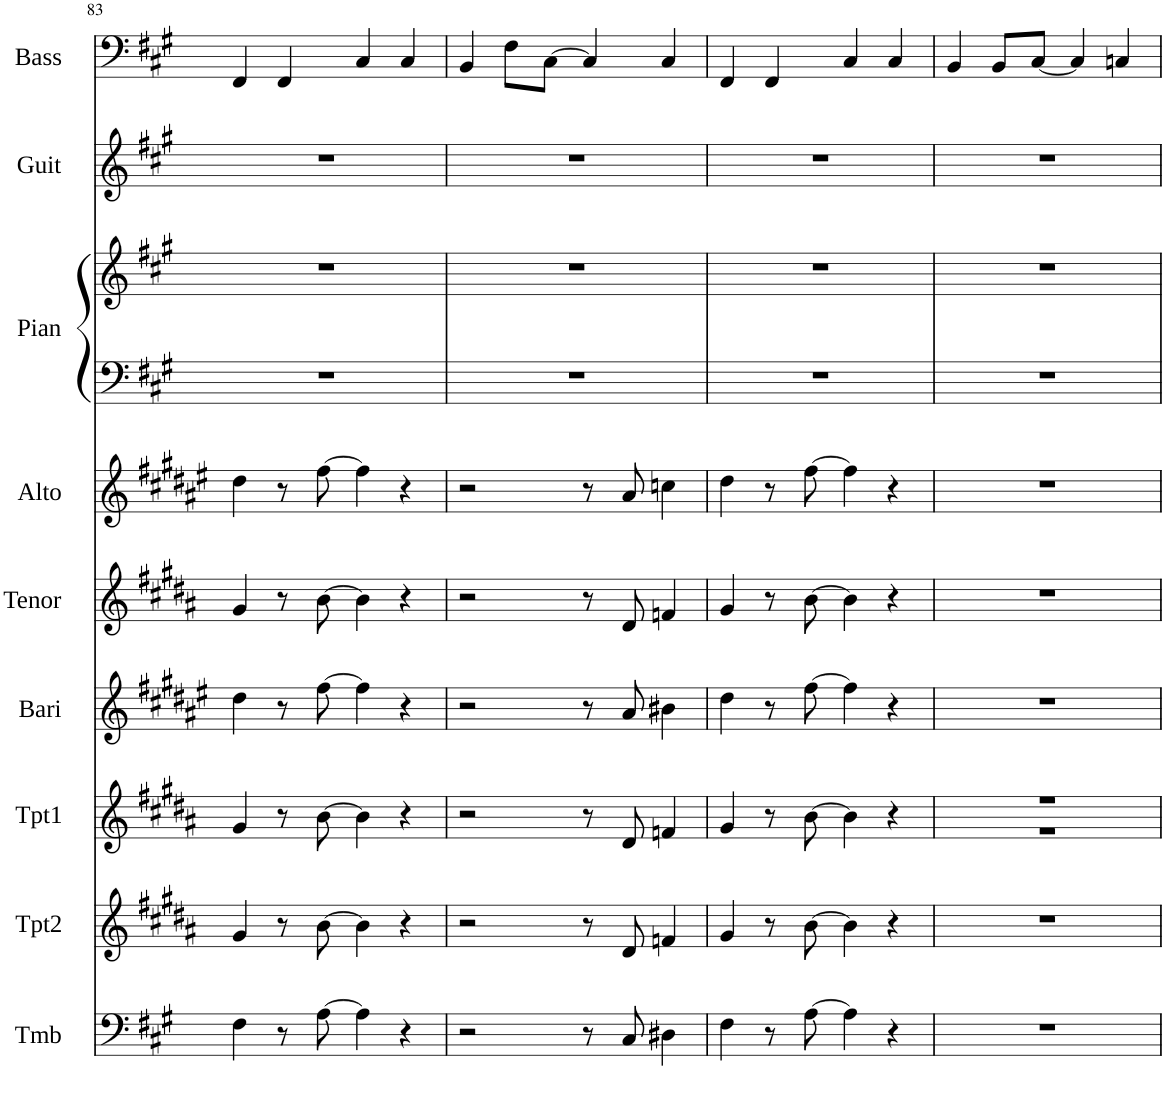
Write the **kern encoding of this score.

**kern	**kern	**kern	**kern	**kern	**kern	**kern	**kern	**kern	**kern
*part9	*part8	*part7	*part6	*part5	*part4	*part3	*part3	*part2	*part1
*staff10	*staff9	*staff8	*staff7	*staff6	*staff5	*staff4	*staff3	*staff2	*staff1
*I"Trombone	*I"Trumpet 2	*I"Trumpet 1	*I"Baritone Sax	*I"Tenor Sax	*I"Alto Sax	*I"Piano	*	*I"Guitar	*I"Bass
*I'Tmb	*I'Tpt2	*I'Tpt1	*I'Bari	*I'Tenor	*I'Alto	*I'Pian	*	*I'Guit	*I'Bass
!!LO:PB:g=z
*clefF4	*clefG2	*clefG2	*clefG2	*clefG2	*clefG2	*clefF4	*clefG2	*clefG2	*clefF4
*	*Trd8c14	*Trd8c14	*Trd-2c-3	*Trd1c2	*Trd5c9	*	*	*	*
*k[f#c#g#]	*k[f#c#g#d#a#]	*k[f#c#g#d#a#]	*k[f#c#g#d#a#e#]	*k[f#c#g#d#a#]	*k[f#c#g#d#a#e#]	*k[f#c#g#]	*k[f#c#g#]	*k[f#c#g#]	*k[f#c#g#]
*M4/4	*M4/4	*M4/4	*M4/4	*M4/4	*M4/4	*M4/4	*M4/4	*M4/4	*M4/4
=83	=83	=83	=83	=83	=83	=83	=83	=83	=83
4F#\	4g#/	4g#/	4dd#\	4g#/	4dd#\	1r	1r	1r	4FF#/
8r	8r	8r	8r	8r	8r	.	.	.	4FF#/
[8A\	[8b\	[8b\	[8ff#\	[8b\	[8ff#\	.	.	.	.
4A\]	4b\]	4b\]	4ff#\]	4b\]	4ff#\]	.	.	.	4C#/
4r	4r	4r	4r	4r	4r	.	.	.	4C#/
=84	=84	=84	=84	=84	=84	=84	=84	=84	=84
2r	2r	2r	2r	2r	2r	1r	1r	1r	4BB/
.	.	.	.	.	.	.	.	.	8F#\L
.	.	.	.	.	.	.	.	.	[8C#\J
8r	8r	8r	8r	8r	8r	.	.	.	4C#/]
8C#/	8d#/	8d#/	8a#/	8d#/	8a#/	.	.	.	.
4D#X\	4fn/	4fn/	4b#X\	4fn/	4ccn\	.	.	.	4C#/
=85	=85	=85	=85	=85	=85	=85	=85	=85	=85
4F#\	4g#/	4g#/	4dd#\	4g#/	4dd#\	1r	1r	1r	4FF#/
8r	8r	8r	8r	8r	8r	.	.	.	4FF#/
[8A\	[8b\	[8b\	[8ff#\	[8b\	[8ff#\	.	.	.	.
4A\]	4b\]	4b\]	4ff#\]	4b\]	4ff#\]	.	.	.	4C#/
4r	4r	4r	4r	4r	4r	.	.	.	4C#/
=86	=86	=86	=86	=86	=86	=86	=86	=86	=86
*	*	*^	*	*	*	*	*	*	*
1r	1r	1r	1r	1r	1r	1r	1r	1r	1r	4BB/
.	.	.	.	.	.	.	.	.	.	8BB/L
.	.	.	.	.	.	.	.	.	.	[8C#/J
.	.	.	.	.	.	.	.	.	.	4C#/]
.	.	.	.	.	.	.	.	.	.	4Cn/
*	*	*v	*v	*	*	*	*	*	*	*
=	=	=	=	=	=	=	=	=	=
*-	*-	*-	*-	*-	*-	*-	*-	*-	*-
